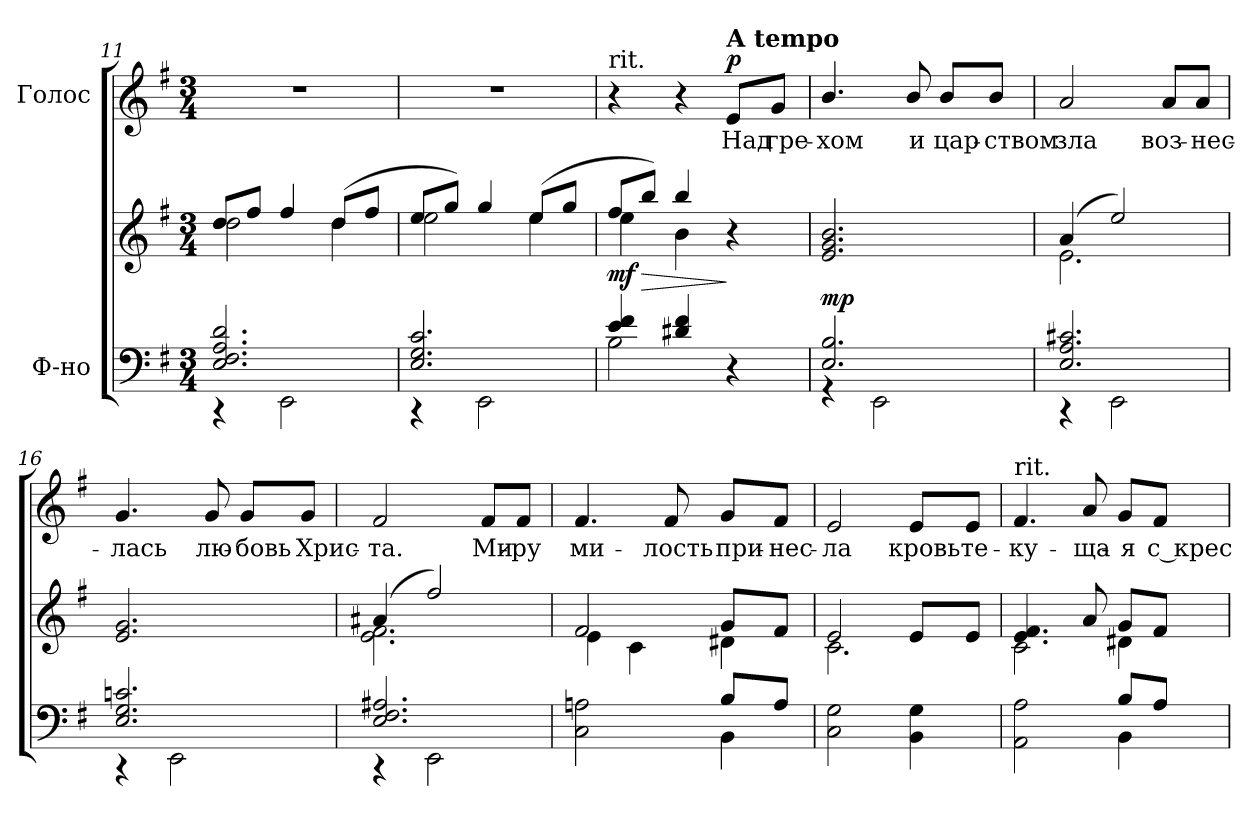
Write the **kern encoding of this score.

**kern	**kern	**dynam	**kern	**text	**dynam
*part2	*part2	*part2	*part1	*part1	*part1
*staff3	*staff2	*staff2/3	*staff1	*staff1	*staff1
*I"Ф-но	*	*	*I"Голос	*	*
!!LO:LB:g=z
*clefF4	*clefG2	*	*clefG2	*	*
*k[f#]	*k[f#]	*	*k[f#]	*	*
*e:	*e:	*	*e:	*	*
*M3/4	*M3/4	*	*M3/4	*	*
=11	=11	=11	=11	=11	=11
*^	*^	*	*	*	*
!	!	!	!	!	!LO:N:vis=1	!	!
2.Ei/ 2.F#i 2.Ai 2.di	4r	8ddi/L	2ddi\	.	2.r	.	.
.	.	8ff#i/J	.	.	.	.	.
.	2EEi\	4ff#i/	.	.	.	.	.
.	.	(8ddi/L	4ddi\	.	.	.	.
.	.	8ff#i/J	.	.	.	.	.
=12	=12	=12	=12	=12	=12	=12	=12
!	!	!	!	!	!LO:N:vis=1	!	!
2.Ei/ 2.Gi 2.ci	4r	8eei/L	2eei\	.	2.r	.	.
.	.	8ggi/J)	.	.	.	.	.
.	2EEi\	4ggi/	.	.	.	.	.
.	.	(8eei/L	4eei\	.	.	.	.
.	.	8ggi/J	.	.	.	.	.
=13	=13	=13	=13	=13	=13	=13	=13
!	!	!	!	!	!LO:TX:t=rit.	!	!
4ei/ 4f#i	2Bi\	8ff#i/L	4eei\	mf	4r	.	.
!	!	!	!	!LO:HP:b	!	!	!
.	.	8bbi/J)	.	>	.	.	.
4d#Xi/ 4f#i	.	4bbi/	4bi\	.	4r	.	.
!	!	!	!	!	!LO:TX:a:B:t=A tempo	!	!
!	!	!	!	!	!	!LO:LY:b:color=#000000	!
4r	4ryy	4r	4ryy	]	8ei/L	Над	p
!	!	!	!	!	!	!LO:LY:b:color=#000000	!
.	.	.	.	.	8gi/J	гре-	.
*	*	*v	*v	*	*	*	*
=14	=14	=14	=14	=14	=14	=14
!	!	!	!	!	!LO:LY:b:color=#000000	!
2.Ei/ 2.Bi	4r	2.ei/ 2.gi 2.bi	mp	4.bi/	хом	.
.	2EEi\	.	.	.	.	.
!	!	!	!	!	!LO:LY:b:color=#000000	!
.	.	.	.	8bi/	и	.
!	!	!	!	!	!LO:LY:b:color=#000000	!
.	.	.	.	8bi/L	цар-	.
!	!	!	!	!	!LO:LY:b:color=#000000	!
.	.	.	.	8bi/J	ством	.
=15	=15	=15	=15	=15	=15	=15
*	*	*^	*	*	*	*
!	!	!	!	!	!	!LO:LY:b:color=#000000	!
2.Ei/ 2.Ai 2.c#Xi	4r	(4ai/	2.ei\	.	2ai/	зла	.
.	2EEi\	2eei/)	.	.	.	.	.
!	!	!	!	!	!	!LO:LY:b:color=#000000	!
.	.	.	.	.	8ai/L	воз-	.
!	!	!	!	!	!	!LO:LY:b:color=#000000	!
.	.	.	.	.	8ai/J	нес-	.
*	*	*v	*v	*	*	*	*
!!LO:LB:g=z
=16	=16	=16	=16	=16	=16	=16
!	!	!	!	!	!LO:LY:b:color=#000000	!
2.Ei/ 2.Gi 2.cni	4r	2.ei/ 2.gi	.	4.gi/	лась	.
.	2EEi\	.	.	.	.	.
!	!	!	!	!	!LO:LY:b:color=#000000	!
.	.	.	.	8gi/	лю-	.
!	!	!	!	!	!LO:LY:b:color=#000000	!
.	.	.	.	8gi/L	бовь	.
!	!	!	!	!	!LO:LY:b:color=#000000	!
.	.	.	.	8gi/J	Хрис-	.
=17	=17	=17	=17	=17	=17	=17
*	*	*^	*	*	*	*
!	!	!	!	!	!	!LO:LY:b:color=#000000	!
2.Ei/ 2.F#i 2.A#Xi	4r	(4a#Xi/	2.ei\ 2.f#i	.	2f#i/	та.	.
.	2EEi\	2ff#i/)	.	.	.	.	.
!	!	!	!	!	!	!LO:LY:b:color=#000000	!
.	.	.	.	.	8f#i/L	Ми-	.
!	!	!	!	!	!	!LO:LY:b:color=#000000	!
.	.	.	.	.	8f#i/J	ру	.
=18	=18	=18	=18	=18	=18	=18	=18
!	!	!	!	!	!	!LO:LY:b:color=#000000	!
2Ci\ 2Ani	2ryy	2f#i/	4ei\	.	4.f#i/	ми-	.
.	.	.	4ci\)	.	.	.	.
!	!	!	!	!	!	!LO:LY:b:color=#000000	!
.	.	.	.	.	8f#i/	лость	.
!	!	!	!	!	!	!LO:LY:b:color=#000000	!
8Bi/L	4BBi\	(8gi/L	4d#Xi\	.	8gi/L	при-	.
!	!	!	!	!	!	!LO:LY:b:color=#000000	!
8Ai/J	.	8f#i/J	.	.	8f#i/J	нес-	.
*v	*v	*	*	*	*	*	*
=19	=19	=19	=19	=19	=19	=19
!	!	!	!	!	!LO:LY:b:color=#000000	!
2Ci\ 2Gi	(2ei/	2.ci\	.	2ei/	ла	.
!	!	!	!	!	!LO:LY:b:color=#000000	!
4BBi\ 4Gi	8ei/L	.	.	8ei/L	кровь	.
!	!	!	!	!	!LO:LY:b:color=#000000	!
.	8ei/J	.	.	8ei/J	те-	.
!!LO:PB:g=z
=20	=20	=20	=20	=20	=20	=20
*^	*	*	*	*	*	*
!	!	!	!	!	!LO:TX:t=rit.	!	!
!	!	!	!	!	!	!LO:LY:b:color=#000000	!
2AAi\ 2Ai	2ryy	4.ei/ 4.f#i	2ci\	.	4.f#i/	ку-	.
!	!	!	!	!	!	!LO:LY:b:color=#000000	!
.	.	8ai/	.	.	8ai/	ща-	.
!	!	!	!	!	!	!LO:LY:b:color=#000000	!
8Bi/L	4BBi\	8gi/L	4d#Xi\	.	8gi/L	я	.
!	!	!	!	!	!	!LO:LY:b:color=#000000	!
8Ai/J	.	8f#i/J	.	.	8f#i/J	с крес-	.
*v	*v	*	*	*	*	*	*
*	*v	*v	*	*	*	*
=	=	=	=	=	=
*-	*-	*-	*-	*-	*-
